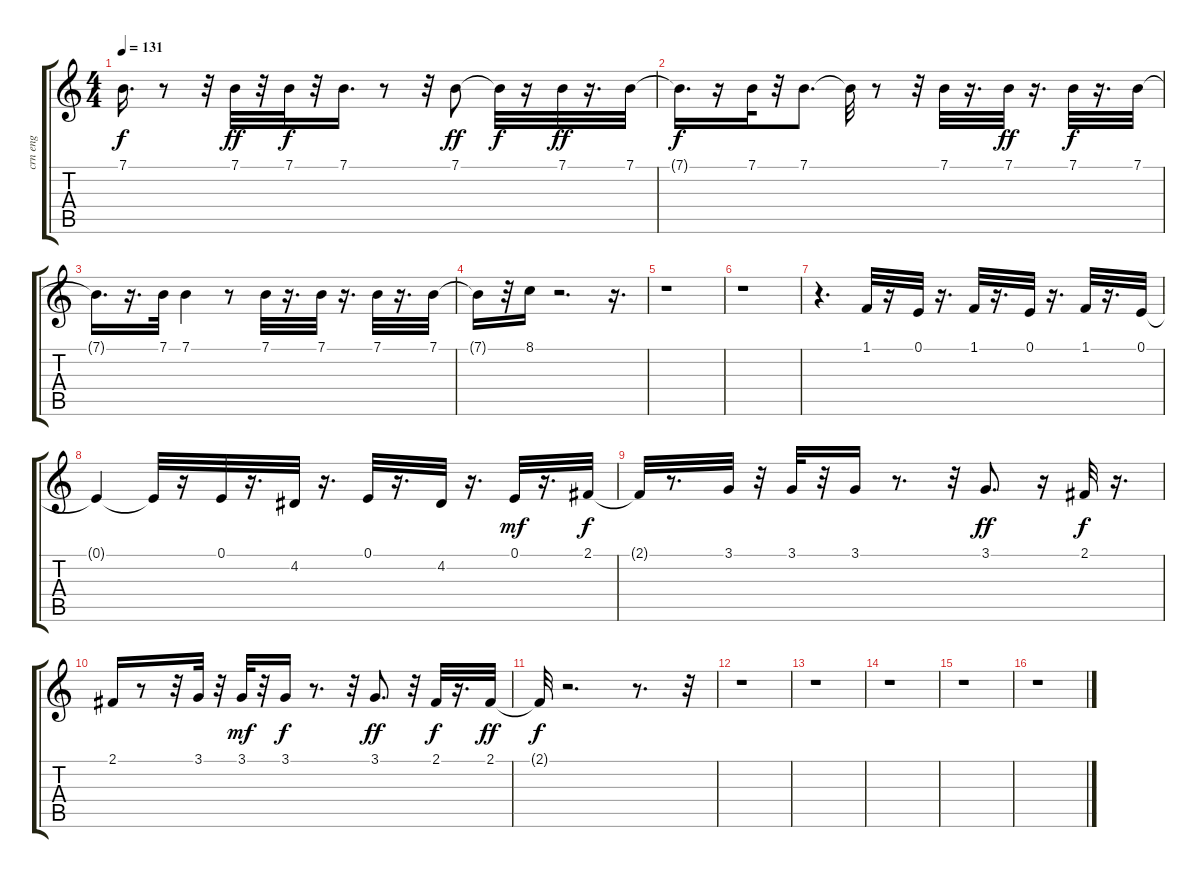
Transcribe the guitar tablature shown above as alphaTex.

\track ("crn eng" "crn eng") {instrument englishhorn}
\staff {score tabs}
\tuning (E4 B3 G3 D3 A2 E2) {hide}
\ts (4 4)
\tempo 131
\clef g2
\ks c
7.1.16{d dy f} r.8 r.32 7.1.32{dy ff} r.32 7.1.32{dy f} r.32 7.1.16{d} r.8 r.32 7.1.8{dy ff} 7.1{t}.32{dy f} r.16 7.1.32{dy ff} r.16{d} 7.1.32 |
7.1{t}.16{d dy f} r.16 7.1.32 r.32 7.1.8{d} 7.1{t}.32 r.8 r.32 7.1.32 r.16{d} 7.1.32{dy ff} r.16{d} 7.1.32{dy f} r.16{d} 7.1.32 |
7.1{t}.16{d} r.16{d} 7.1.32 7.1.4 r.8 7.1.32 r.16{d} 7.1.32 r.16{d} 7.1.32 r.16{d} 7.1.32 |
7.1{t}.16 r.32 8.1.16 r.2{d} r.16{d} |
r.1 |
r.1 |
r.4{d} 1.1.32 r.16 0.1.32 r.16{d} 1.1.32 r.16{d} 0.1.32 r.16{d} 1.1.32 r.16{d} 0.1.32 |
0.1{t}.4 0.1{t}.32 r.16 0.1.32 r.16{d} 4.2.32 r.16{d} 0.1.32 r.16{d} 4.2.32 r.16{d} 0.1.32{dy mf} r.16{d} 2.1.32{dy f} |
2.1{t}.32 r.8{d} 3.1.32 r.32 3.1.32 r.32 3.1.16 r.8{d} r.32 3.1.8{d dy ff} r.16 2.1.32{dy f} r.16{d} |
2.1.16 r.8 r.32 3.1.32 r.32 3.1.32{dy mf} r.32 3.1.16{dy f} r.8{d} r.32 3.1.8{d dy ff} r.32 2.1.32{dy f} r.16{d} 2.1.32{dy ff} |
2.1{t}.32{dy f} r.2{d} r.8{d} r.32 |
r.1 |
r.1 |
r.1 |
r.1 |
r.1
